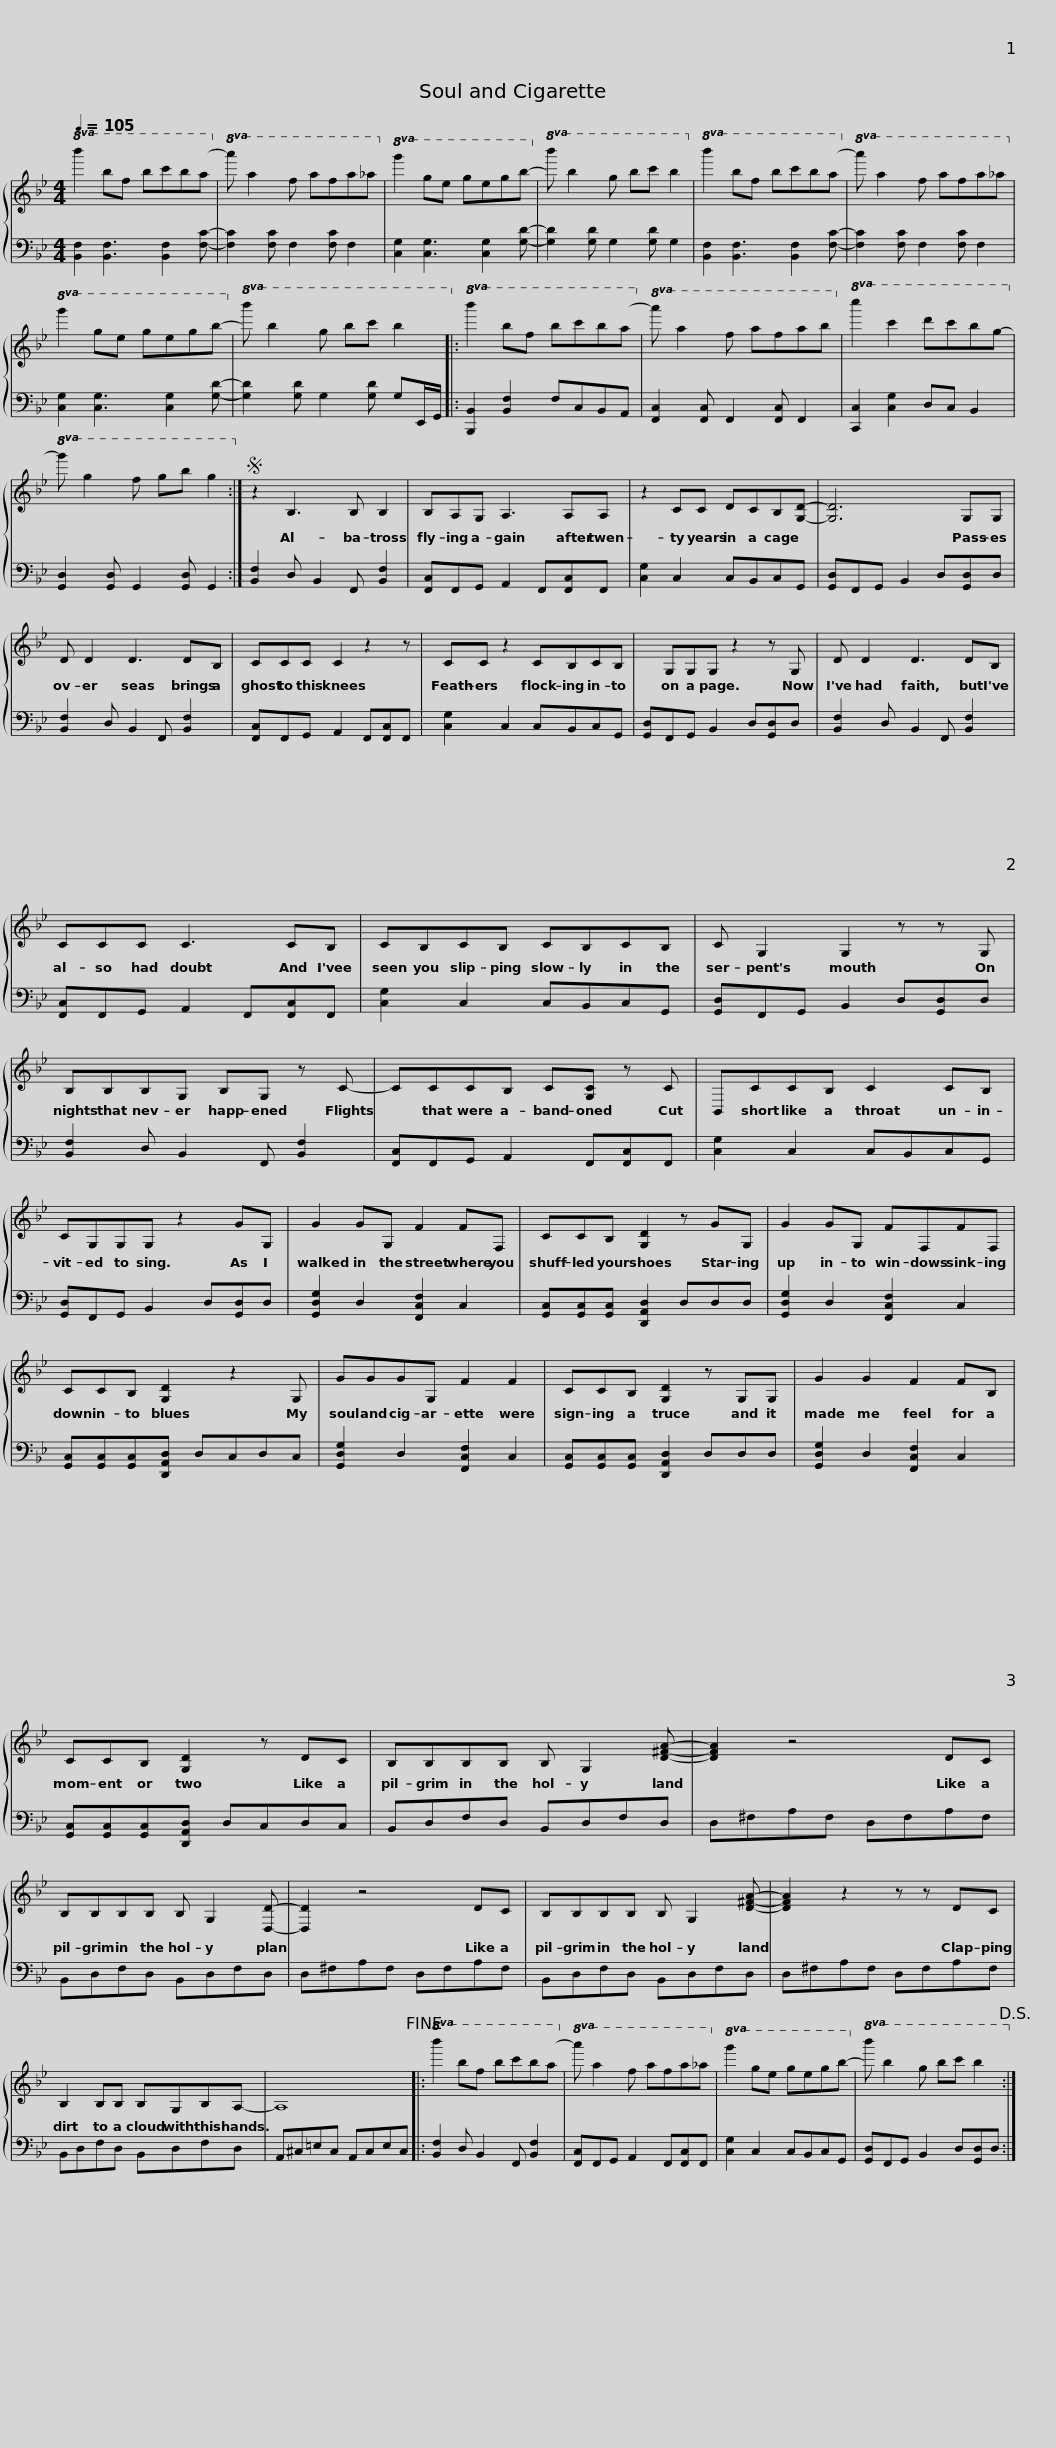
X:1
%%score { 1 | 2 }
L:1/8
Q:1/4=105
M:4/4
I:linebreak $
K:Bb
V:1 treble
V:2 bass
V:1
!8va(! b'2 b'f' b'c''b'a'-!8va)! |!8va(! a' a'2 f' a'f'a'_a'!8va)! |!8va(! g'2 g'e' g'e'g'b'-!8va)! |!8va(! b' b'2 g' b'c'' b'2!8va)! |!8va(! b'2 b'f' b'c''b'a'-!8va)! |$ %5
!8va(! a' a'2 f' a'f'a'_a'!8va)! |!8va(! g'2 g'e' g'e'g'b'-!8va)! |!8va(! b' b'2 g' b'c'' b'2!8va)! |:!8va(! b'2 b'f' b'c''b'a'-!8va)! |$!8va(! a' a'2 f' a'f'a'b'!8va)! | %10
!8va(! c''2 c''2 d''c''b'g'-!8va)! |!8va(! g' g'2 f' g'b' g'2!8va)! :|S z2 B,3 B, B,2 |$ B,A,G, A,3 A,A, | z2 CC DCB,[G,D]- | %15
 [G,D]6 G,G, | D D2 D3 DB, |$ CCC C2 z2 z | CC z2 CB,CB, |xG,G,G, z2 z G, | %20
 D D2 D3 DB, |$ CCC C3 CB, | CB,CB, CB,CB, | C G,2 G,2 z z G, |$ B,B,B,G, B,G, z C- | %25
 CCCB, C[G,C] z C | B,,CCB, C2 CB, |$ CG,G,G, z2 GG, | G2 GG, F2 FF, | CCB, [G,D]2 z GG, |$ %30
 G2 GG, FF,FF, | CCB, [G,D]2 z2 G, | GGGG, F2 F2 |$ CCB, [G,D]2 z G,G, | G2 G2 F2 FB, | %35
 CCB, [G,D]2 z DC | B,B,B,B, B, G,2 [D^FA]- |$ [DFA]2 z4 DC | B,B,B,B, B, G,2 [D,D]- | [D,D]2 z4 DC | %40
 B,B,B,B, B, G,2 [D^FA]- |$ [DFA]2 z2 z z DC | B,2 B,B, B,G,B,A,- | A,8!fine! |:!8va(! b'2 b'f' b'c''b'a'-!8va)! |$ %45
!8va(! a' a'2 f' a'f'a'_a'!8va)! |!8va(! g'2 g'e' g'e'g'b'-!8va)! |!8va(! b' b'2 g' b'c'' b'2!8va)!!D.S.! :| %48
V:2
 [B,,F,]2 [B,,F,]3 [B,,F,]2 [F,C]- | [F,C]2 [F,C] F,2 [F,C] F,2 | [C,G,]2 [C,G,]3 [C,G,]2 [G,D]- | [G,D]2 [G,D] G,2 [G,D] G,2 | [B,,F,]2 [B,,F,]3 [B,,F,]2 [F,C]- |$ %5
 [F,C]2 [F,C] F,2 [F,C] F,2 | [C,G,]2 [C,G,]3 [C,G,]2 [G,D]- | [G,D]2 [G,D] G,2 [G,D] G,E,,/G,,/ |: [B,,,B,,]2 [B,,F,]2 F,C,B,,A,, |$ [F,,C,]2 [F,,C,] F,,2 [F,,C,] F,,2 | %10
 [C,,C,]2 [C,G,]2 D,C, B,,2 | [G,,D,]2 [G,,D,] G,,2 [G,,D,] G,,2 :| [B,,F,]2 D, B,,2 F,, [B,,F,]2 |$ [F,,C,]F,,G,, A,,2 F,,[F,,C,]F,, | [C,G,]2 C,2 C,B,,C,G,, | %15
 [G,,D,]F,,G,, B,,2 D,[G,,D,]D, | [B,,F,]2 D, B,,2 F,, [B,,F,]2 |$ [F,,C,]F,,G,, A,,2 F,,[F,,C,]F,, | [C,G,]2 C,2 C,B,,C,G,, | [G,,D,]F,,G,, B,,2 D,[G,,D,]D, | %20
 [B,,F,]2 D, B,,2 F,, [B,,F,]2 |$ [F,,C,]F,,G,, A,,2 F,,[F,,C,]F,, | [C,G,]2 C,2 C,B,,C,G,, | [G,,D,]F,,G,, B,,2 D,[G,,D,]D, |$ [B,,F,]2 D, B,,2 F,, [B,,F,]2 | %25
 [F,,C,]F,,G,, A,,2 F,,[F,,C,]F,, | [C,G,]2 C,2 C,B,,C,G,, |$ [G,,D,]F,,G,, B,,2 D,[G,,D,]D, | [G,,D,G,]2 D,2 [F,,C,F,]2 C,2 | [G,,C,][G,,C,][G,,C,] [D,,A,,D,]2 D,D,D, |$ %30
 [G,,D,G,]2 D,2 [F,,C,F,]2 C,2 | [G,,C,][G,,C,][G,,C,][D,,A,,D,] D,C,D,C, | [G,,D,G,]2 D,2 [F,,C,F,]2 C,2 |$ [G,,C,][G,,C,][G,,C,] [D,,A,,D,]2 D,D,D, | [G,,D,G,]2 D,2 [F,,C,F,]2 C,2 | %35
 [G,,C,][G,,C,][G,,C,][D,,A,,D,] D,C,D,C, | B,,D,F,D, B,,D,F,D, |$ D,^F,A,F, D,F,A,F, | B,,D,F,D, B,,D,F,D, | D,^F,A,F, D,F,A,F, | %40
 B,,D,F,D, B,,D,F,D, |$ D,^F,A,F, D,F,A,F, | B,,D,F,D, B,,D,F,D, | A,,^C,=E,C, A,,C,E,C, |: [B,,F,]2 D, B,,2 F,, [B,,F,]2 |$ %45
 [F,,C,]F,,G,, A,,2 F,,[F,,C,]F,, | [C,G,]2 C,2 C,B,,C,G,, | [G,,D,]F,,G,, B,,2 D,[G,,D,]D, :| %48
